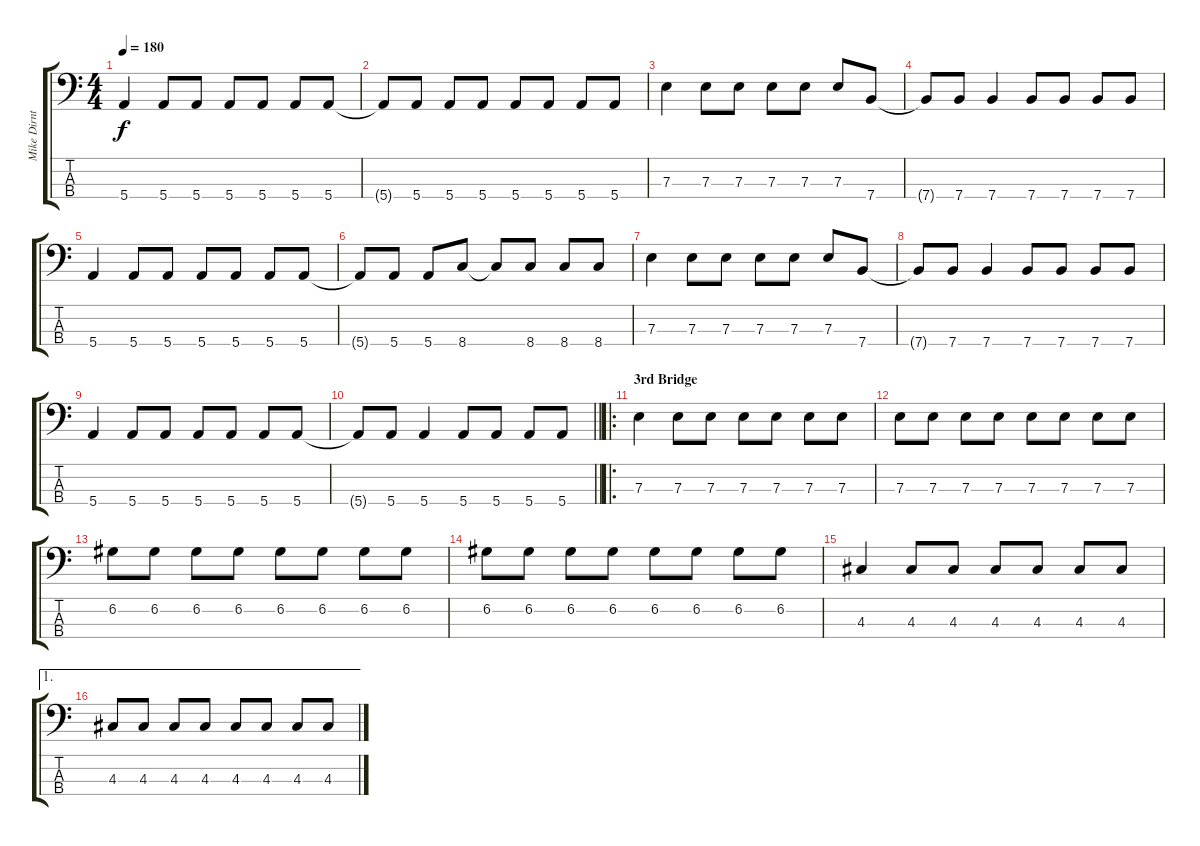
\track ("Mike Dirnt (Bass)" "Mike Dirnt") {instrument electricbasspick}
\staff {score tabs}
\tuning (G2 D2 A1 E1) {hide}
\ts (4 4)
\tempo 180
\clef f4
\ks c
5.4.4{dy f} 5.4.8 5.4.8 5.4.8 5.4.8 5.4.8 5.4.8 |
5.4{t}.8 5.4.8 5.4.8 5.4.8 5.4.8 5.4.8 5.4.8 5.4.8 |
7.3.4 7.3.8 7.3.8 7.3.8 7.3.8 7.3.8 7.4.8 |
7.4{t}.8 7.4.8 7.4.4 7.4.8 7.4.8 7.4.8 7.4.8 |
5.4.4 5.4.8 5.4.8 5.4.8 5.4.8 5.4.8 5.4.8 |
5.4{t}.8 5.4.8 5.4.8 8.4.8 8.4{t}.8 8.4.8 8.4.8 8.4.8 |
7.3.4 7.3.8 7.3.8 7.3.8 7.3.8 7.3.8 7.4.8 |
7.4{t}.8 7.4.8 7.4.4 7.4.8 7.4.8 7.4.8 7.4.8 |
5.4.4 5.4.8 5.4.8 5.4.8 5.4.8 5.4.8 5.4.8 |
\barLineRight lightlight
5.4{t}.8 5.4.8 5.4.4 5.4.8 5.4.8 5.4.8 5.4.8 |
\ro
\section ("" "3rd Bridge")
7.3.4 7.3.8 7.3.8 7.3.8 7.3.8 7.3.8 7.3.8 |
7.3.8 7.3.8 7.3.8 7.3.8 7.3.8 7.3.8 7.3.8 7.3.8 |
6.2.8 6.2.8 6.2.8 6.2.8 6.2.8 6.2.8 6.2.8 6.2.8 |
6.2.8 6.2.8 6.2.8 6.2.8 6.2.8 6.2.8 6.2.8 6.2.8 |
4.3.4 4.3.8 4.3.8 4.3.8 4.3.8 4.3.8 4.3.8 |
\ae 1
4.3.8 4.3.8 4.3.8 4.3.8 4.3.8 4.3.8 4.3.8 4.3.8
